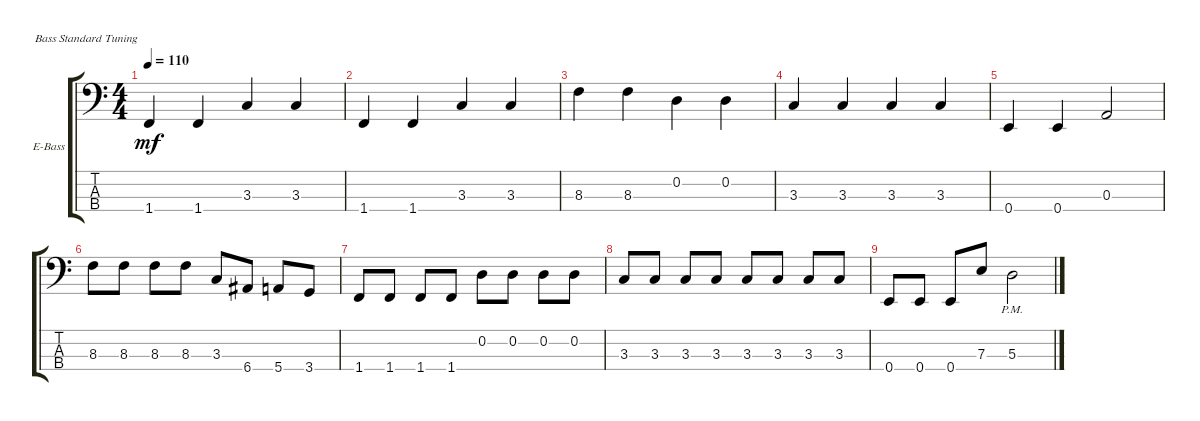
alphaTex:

\defaultSystemsLayout 4
\bracketExtendMode groupsimilarinstruments
\firstSystemTrackNameOrientation horizontal
\otherSystemsTrackNameOrientation horizontal
\track ("Electric Bass" "E-Bass") {instrument electricbassfinger}
\staff {score tabs}
\tuning (G2 D2 A1 E1)
\ts (4 4)
\tempo 110
\clef f4
\scale
0.333333
\ks c
1.4.4{dy mf} 1.4.4 3.3.4 3.3.4 |
\scale
0.333333 1.4.4 1.4.4 3.3.4 3.3.4 |
\scale
0.333333 8.3.4 8.3.4 0.2.4 0.2.4 |
\scale
0.333333 3.3.4 3.3.4 3.3.4 3.3.4 |
\scale
0.333333 0.4.4 0.4.4 0.3.2 |
\scale
0.333333 8.3.8 8.3.8 8.3.8 8.3.8 3.3.8 6.4.8 5.4.8 3.4.8 |
\scale
0.333333 1.4.8 1.4.8 1.4.8 1.4.8 0.2.8 0.2.8 0.2.8 0.2.8 |
\scale
0.333333 3.3.8 3.3.8 3.3.8 3.3.8 3.3.8 3.3.8 3.3.8 3.3.8 |
0.4.8 0.4.8 0.4.8 7.3.8 5.3{pm}.2
